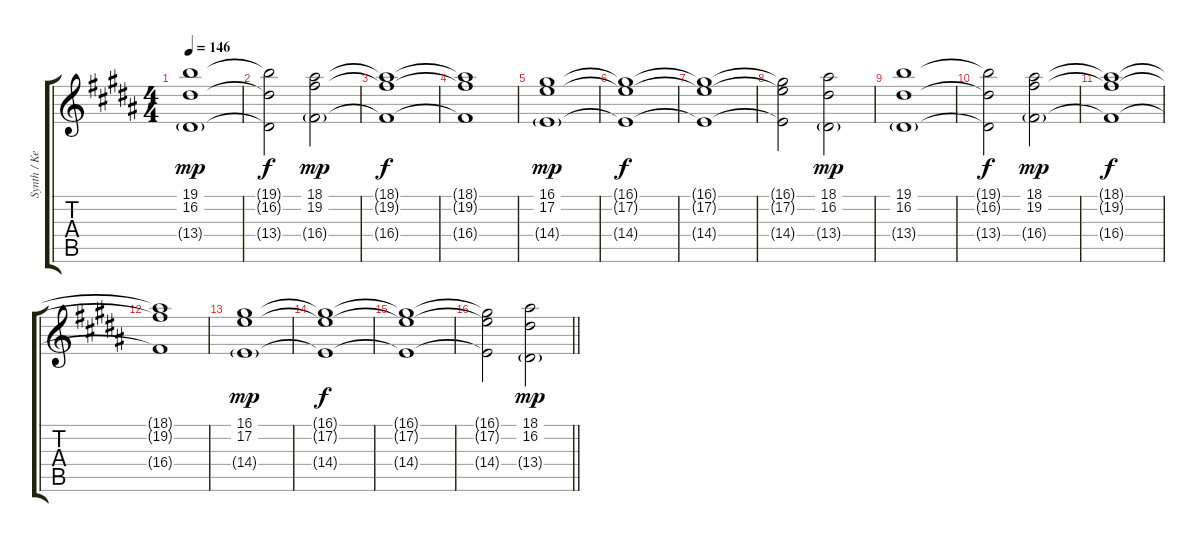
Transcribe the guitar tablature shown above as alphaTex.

\track ("Synth / Keyboard I" "Synth / Ke") {instrument rockorgan}
\staff {score tabs}
\tuning (E4 B3 G3 D3 A2 E2) {hide}
\ts (4 4)
\tempo 146
\clef g2
\ks b
(19.1 16.2 13.4{g}).1{dy mp} |
(19.1{t} 16.2{t} 13.4{t}).2{dy f} (18.1 19.2 16.4{g}).2{dy mp} |
(18.1{t} 19.2{t} 16.4{t}).1{dy f} |
(18.1{t} 19.2{t} 16.4{t}).1 |
(16.1 17.2 14.4{g}).1{dy mp} |
(16.1{t} 17.2{t} 14.4{t}).1{dy f} |
(16.1{t} 17.2{t} 14.4{t}).1 |
(16.1{t} 17.2{t} 14.4{t}).2 (18.1 16.2 13.4{g}).2{dy mp} |
(19.1 16.2 13.4{g}).1{volume 8} |
(19.1{t} 16.2{t} 13.4{t}).2{dy f} (18.1 19.2 16.4{g}).2{dy mp} |
(18.1{t} 19.2{t} 16.4{t}).1{dy f} |
(18.1{t} 19.2{t} 16.4{t}).1 |
(16.1 17.2 14.4{g}).1{dy mp volume 0} |
(16.1{t} 17.2{t} 14.4{t}).1{dy f} |
(16.1{t} 17.2{t} 14.4{t}).1 |
\barLineRight lightlight
(16.1{t} 17.2{t} 14.4{t}).2 (18.1 16.2 13.4{g}).2{dy mp}
